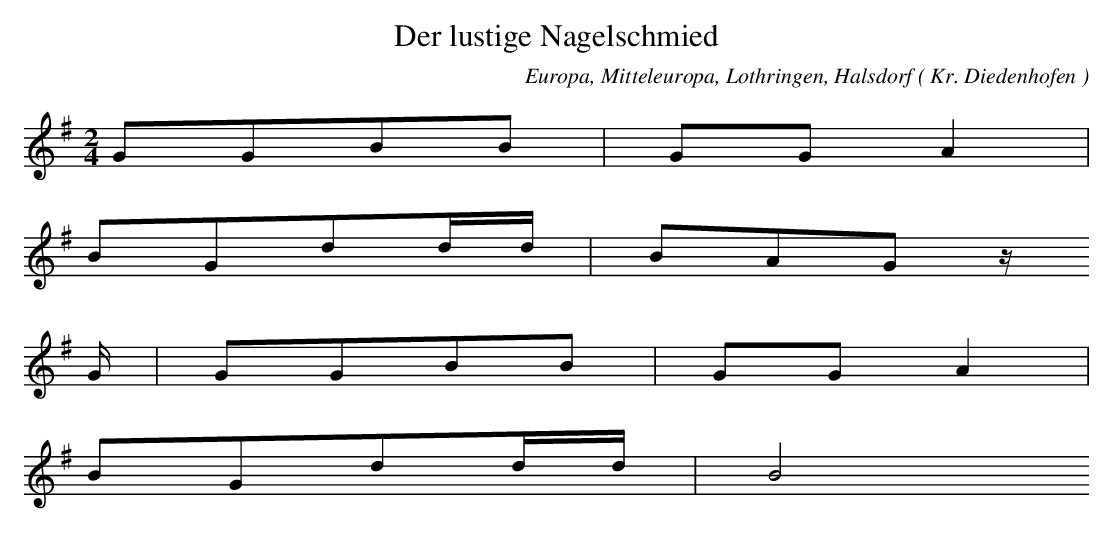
X:1
T: Der lustige Nagelschmied
O: Europa, Mitteleuropa, Lothringen, Halsdorf ( Kr. Diedenhofen )
M: 2/4
L: 1/16
K: G
G2G2B2B2 | G2G2A4 |
B2G2d2dd | B2A2G2z
G | G2G2B2B2 | G2G2A4 |
B2G2d2dd | B8
